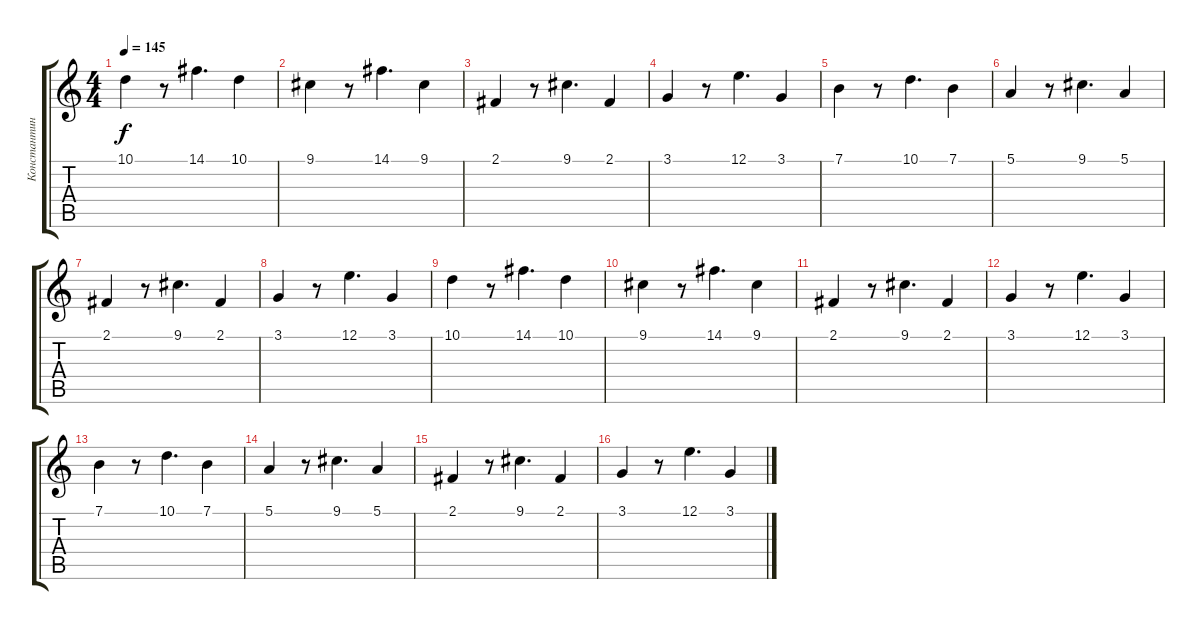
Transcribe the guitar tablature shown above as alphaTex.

\track ("Константин Бекрев" "Константин") {instrument lead8bassandlead}
\staff {score tabs}
\tuning (E4 B3 G3 D3 A2 E2) {hide}
\ts (4 4)
\tempo 145
\clef g2
\ks c
10.1.4{dy f} r.8 14.1.4{d} 10.1.4 |
9.1.4 r.8 14.1.4{d} 9.1.4 |
2.1.4 r.8 9.1.4{d} 2.1.4 |
3.1.4 r.8 12.1.4{d} 3.1.4 |
7.1.4 r.8 10.1.4{d} 7.1.4 |
5.1.4 r.8 9.1.4{d} 5.1.4 |
2.1.4 r.8 9.1.4{d} 2.1.4 |
3.1.4 r.8 12.1.4{d} 3.1.4 |
10.1.4 r.8 14.1.4{d} 10.1.4 |
9.1.4 r.8 14.1.4{d} 9.1.4 |
2.1.4 r.8 9.1.4{d} 2.1.4 |
3.1.4 r.8 12.1.4{d} 3.1.4 |
7.1.4 r.8 10.1.4{d} 7.1.4 |
5.1.4 r.8 9.1.4{d} 5.1.4 |
2.1.4 r.8 9.1.4{d} 2.1.4 |
3.1.4 r.8 12.1.4{d} 3.1.4
